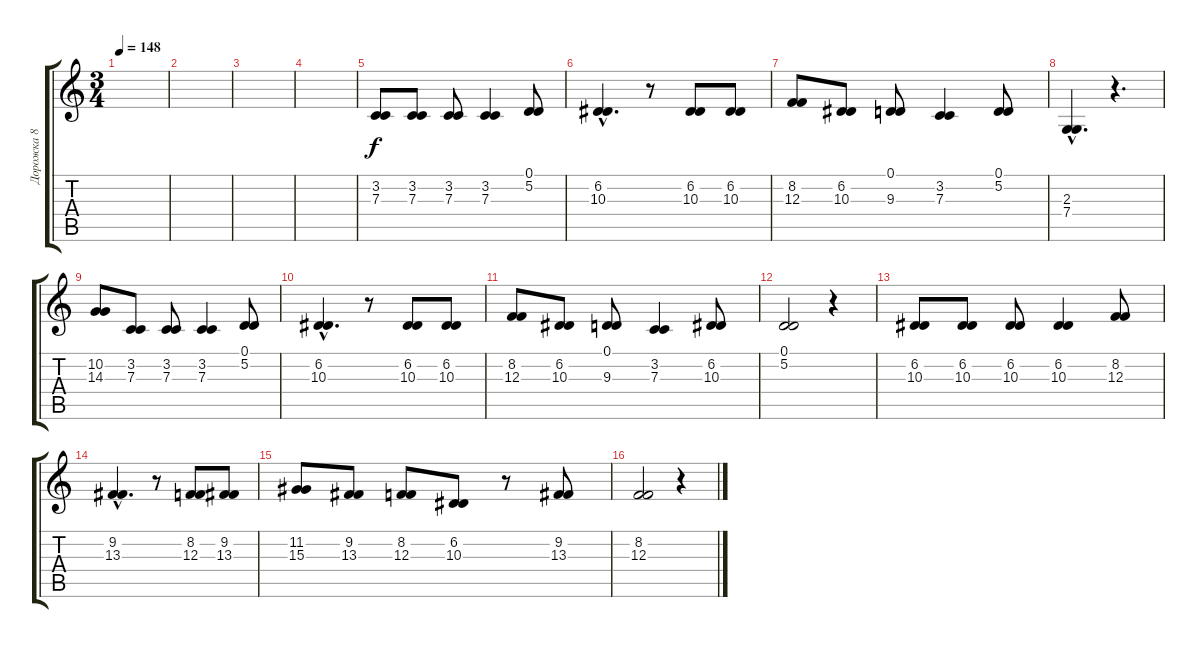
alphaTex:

\track ("Дорожка 8" "Дорожка 8") {instrument voiceoohs}
\staff {score tabs}
\tuning (D4 A3 F3 C3 G2 D2) {hide}
\ts (3 4)
\tempo 148
\clef g2
\ks c
|
|
|
|
(3.2 7.3).8{volume 16 balance 8} (3.2 7.3).8 (3.2 7.3).8 (3.2 7.3).4 (0.1 5.2).8 |
(6.2{hac} 10.3{hac}).4{d} r.8 (6.2 10.3).8 (6.2 10.3).8 |
(8.2 12.3).8 (6.2 10.3).8 (0.1 9.3).8 (3.2 7.3).4 (0.1 5.2).8 |
(2.3{hac} 7.4{hac}).4{d} r.4{d} |
(10.2 14.3).8 (3.2 7.3).8 (3.2 7.3).8 (3.2 7.3).4 (0.1 5.2).8 |
(6.2{hac} 10.3{hac}).4{d} r.8 (6.2 10.3).8 (6.2 10.3).8 |
(8.2 12.3).8 (6.2 10.3).8 (0.1 9.3).8 (3.2 7.3).4 (6.2 10.3).8 |
(0.1 5.2).2 r.4 |
(6.2 10.3).8 (6.2 10.3).8 (6.2 10.3).8 (6.2 10.3).4 (8.2 12.3).8 |
(9.2{hac} 13.3{hac}).4{d} r.8 (8.2 12.3).8 (9.2 13.3).8 |
(11.2 15.3).8 (9.2 13.3).8 (8.2 12.3).8 (6.2 10.3).8 r.8 (9.2 13.3).8 |
(8.2 12.3).2 r.4
